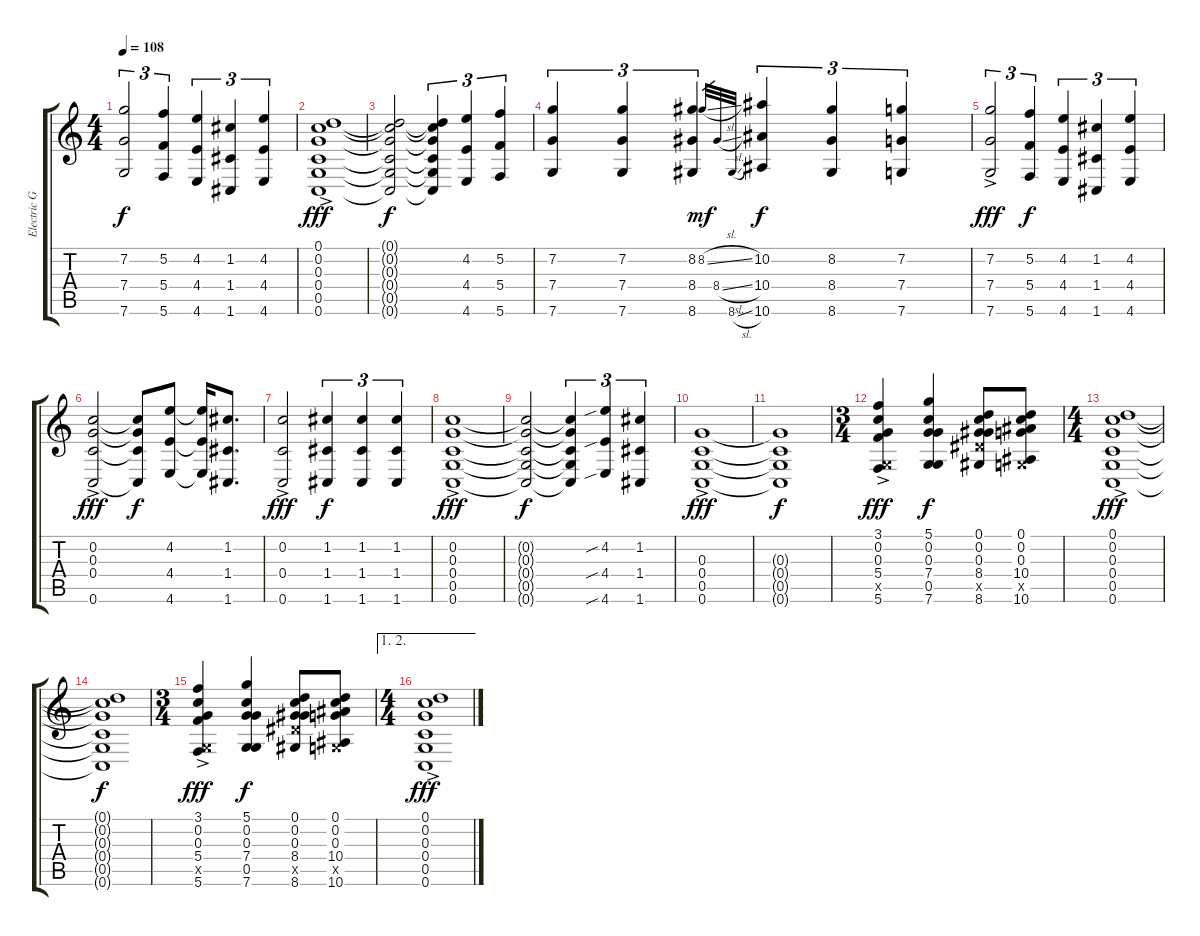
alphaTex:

\track ("Electric Guitar 2" "Electric G") {instrument distortionguitar}
\staff {score tabs}
\tuning (D4 C4 G3 C3 G2 C2) {hide}
\ts (4 4)
\tempo 108
\clef g2
\ks c
(7.2 7.4 7.6).2{tu (3 2) dy f} (5.2 5.4 5.6).4{tu (3 2)} (4.2 4.4 4.6).4{tu (3 2)} (1.2 1.4 1.6).4{tu (3 2)} (4.2 4.4 4.6).4{tu (3 2)} |
(0.1{ac} 0.2{ac} 0.3{ac} 0.4{ac} 0.5{ac} 0.6{ac}).1{dy fff} |
(0.1{t} 0.2{t} 0.3{t} 0.4{t} 0.5{t} 0.6{t}).2{dy f} (0.1{t} 0.2{t} 0.3{t} 0.4{t} 0.5{t} 0.6{t}).4{tu (3 2)} (4.2 4.4 4.6).4{tu (3 2)} (5.2 5.4 5.6).4{tu (3 2)} |
(7.2 7.4 7.6).4{tu (3 2)} (7.2 7.4 7.6).4{tu (3 2)} (8.2 8.4 8.6).4{tu (3 2)} 8.2{sl}.32{gr dy mf} 8.4{sl}.32{gr} 8.6{sl}.32{gr} (10.2 10.4 10.6).4{tu (3 2) dy f} (8.2 8.4 8.6).4{tu (3 2)} (7.2 7.4 7.6).4{tu (3 2)} |
(7.2{ac} 7.4{ac} 7.6{ac}).2{tu (3 2) dy fff} (5.2 5.4 5.6).4{tu (3 2) dy f} (4.2 4.4 4.6).4{tu (3 2)} (1.2 1.4 1.6).4{tu (3 2)} (4.2 4.4 4.6).4{tu (3 2)} |
(0.2{ac} 0.3{ac} 0.4{ac} 0.6{ac}).2{dy fff} (0.2{t} 0.3{t} 0.4{t} 0.6{t}).8{dy f} (4.2 4.4 4.6).8 (4.2{t} 4.4{t} 4.6{t}).16 (1.2 1.4 1.6).8{d} |
(0.2{ac} 0.4{ac} 0.6{ac}).2{dy fff} (1.2 1.4 1.6).4{tu (3 2) dy f} (1.2 1.4 1.6).4{tu (3 2)} (1.2 1.4 1.6).4{tu (3 2)} |
(0.2{ac} 0.3{ac} 0.4{ac} 0.5{ac} 0.6{ac}).1{dy fff} |
(0.2{t} 0.3{t} 0.4{t} 0.5{t} 0.6{t}).2{dy f} (0.2{t} 0.3{t} 0.4{t} 0.5{t} 0.6{t}).4{tu (3 2)} (4.2{sib} 4.4{sib} 4.6{sib}).4{tu (3 2)} (1.2 1.4 1.6).4{tu (3 2)} |
(0.3{ac} 0.4{ac} 0.5{ac} 0.6{ac}).1{dy fff} |
(0.3{t} 0.4{t} 0.5{t} 0.6{t}).1{dy f} |
\ts (3 4)
(3.1{ac} 0.2{ac} 0.3{ac} 5.4{ac} 0.5{ac x} 5.6{ac}).4{dy fff} (5.1 0.2 0.3 7.4 0.5 7.6).4{dy f} (0.1 0.2 0.3 8.4 8.5{x} 8.6).8 (0.1 0.2 0.3 10.4 0.5{x} 10.6).8 |
\ts (4 4)
(0.1{ac} 0.2{ac} 0.3{ac} 0.4{ac} 0.5{ac} 0.6{ac}).1{dy fff} |
(0.1{t} 0.2{t} 0.3{t} 0.4{t} 0.5{t} 0.6{t}).1{dy f} |
\ts (3 4)
(3.1{ac} 0.2{ac} 0.3{ac} 5.4{ac} 0.5{ac x} 5.6{ac}).4{dy fff} (5.1 0.2 0.3 7.4 0.5 7.6).4{dy f} (0.1 0.2 0.3 8.4 8.5{x} 8.6).8 (0.1 0.2 0.3 10.4 0.5{x} 10.6).8 |
\ae (1 2)
\ts (4 4)
(0.1{ac} 0.2{ac} 0.3{ac} 0.4{ac} 0.5{ac} 0.6{ac}).1{dy fff}
